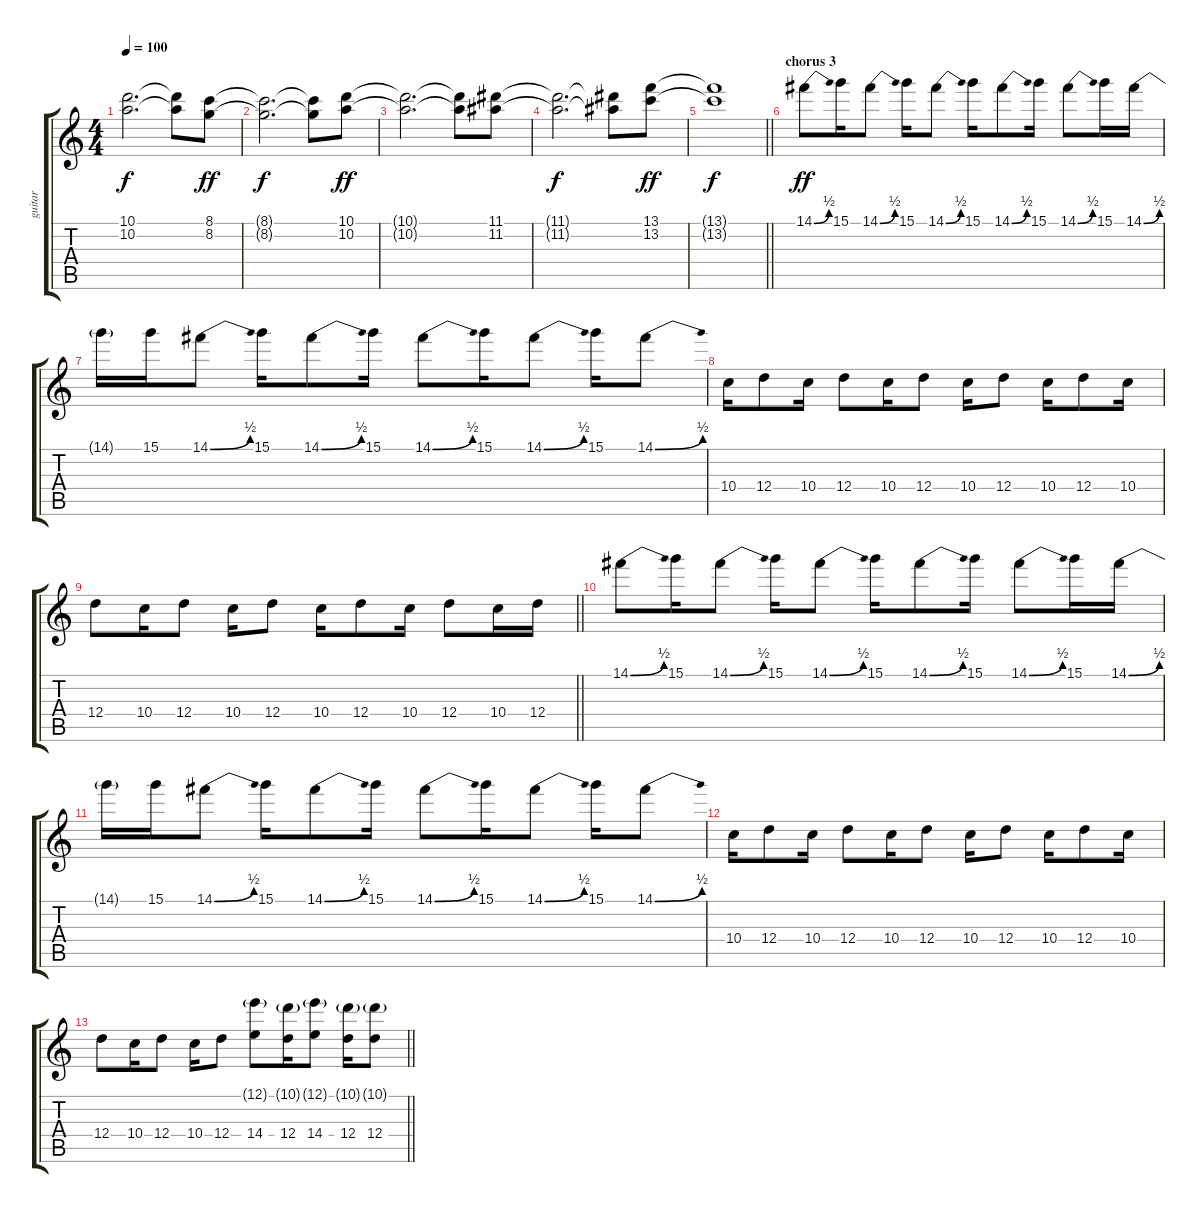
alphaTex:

\track ("guitar" "guitar") {instrument overdrivenguitar}
\staff {score tabs}
\tuning (E4 B3 G3 D3 A2 E2) {hide}
\ts (4 4)
\tempo 100
\clef g2
\ks c
(10.1{t} 10.2{t}).2{d dy f} (10.1{t} 10.2{t}).8 (8.1 8.2).8{dy ff} |
(8.1{t} 8.2{t}).2{d dy f} (8.1{t} 8.2{t}).8 (10.1 10.2).8{dy ff} |
(10.1{t} 10.2{t}).2{d} (10.1{t} 10.2{t}).8 (11.1 11.2).8 |
(11.1{t} 11.2{t}).2{d dy f} (11.1{t} 11.2{t}).8 (13.1 13.2).8{dy ff} |
\barLineRight lightlight
(13.1{t} 13.2{t}).1{dy f} |
\section ("" "chorus 3")
14.1{be (bend 0 0 60 2)}.8{dy ff} 15.1.16 14.1{be (bend 0 0 60 2)}.8 15.1.16 14.1{be (bend 0 0 60 2)}.8 15.1.16 14.1{be (bend 0 0 60 2)}.8 15.1.16 14.1{be (bend 0 0 60 2)}.8 15.1.16 14.1{be (bend 0 0 60 2)}.16 |
14.1{t}.16 15.1.16 14.1{be (bend 0 0 60 2)}.8 15.1.16 14.1{be (bend 0 0 60 2)}.8 15.1.16 14.1{be (bend 0 0 60 2)}.8 15.1.16 14.1{be (bend 0 0 60 2)}.8 15.1.16 14.1{be (bend 0 0 60 2)}.8 |
10.4.16 12.4.8 10.4.16 12.4.8 10.4.16 12.4.8 10.4.16 12.4.8 10.4.16 12.4.8 10.4.16 |
\barLineRight lightlight
12.4.8 10.4.16 12.4.8 10.4.16 12.4.8 10.4.16 12.4.8 10.4.16 12.4.8 10.4.16 12.4.16 |
14.1{be (bend 0 0 60 2)}.8 15.1.16 14.1{be (bend 0 0 60 2)}.8 15.1.16 14.1{be (bend 0 0 60 2)}.8 15.1.16 14.1{be (bend 0 0 60 2)}.8 15.1.16 14.1{be (bend 0 0 60 2)}.8 15.1.16 14.1{be (bend 0 0 60 2)}.16 |
14.1{t}.16 15.1.16 14.1{be (bend 0 0 60 2)}.8 15.1.16 14.1{be (bend 0 0 60 2)}.8 15.1.16 14.1{be (bend 0 0 60 2)}.8 15.1.16 14.1{be (bend 0 0 60 2)}.8 15.1.16 14.1{be (bend 0 0 60 2)}.8 |
10.4.16 12.4.8 10.4.16 12.4.8 10.4.16 12.4.8 10.4.16 12.4.8 10.4.16 12.4.8 10.4.16 |
\barLineRight lightlight
12.4.8 10.4.16 12.4.8 10.4.16 12.4.8 (12.1{g} 14.4).8 (10.1{g} 12.4).16 (12.1{g} 14.4).8 (10.1{g} 12.4).16 (10.1{g} 12.4).8
